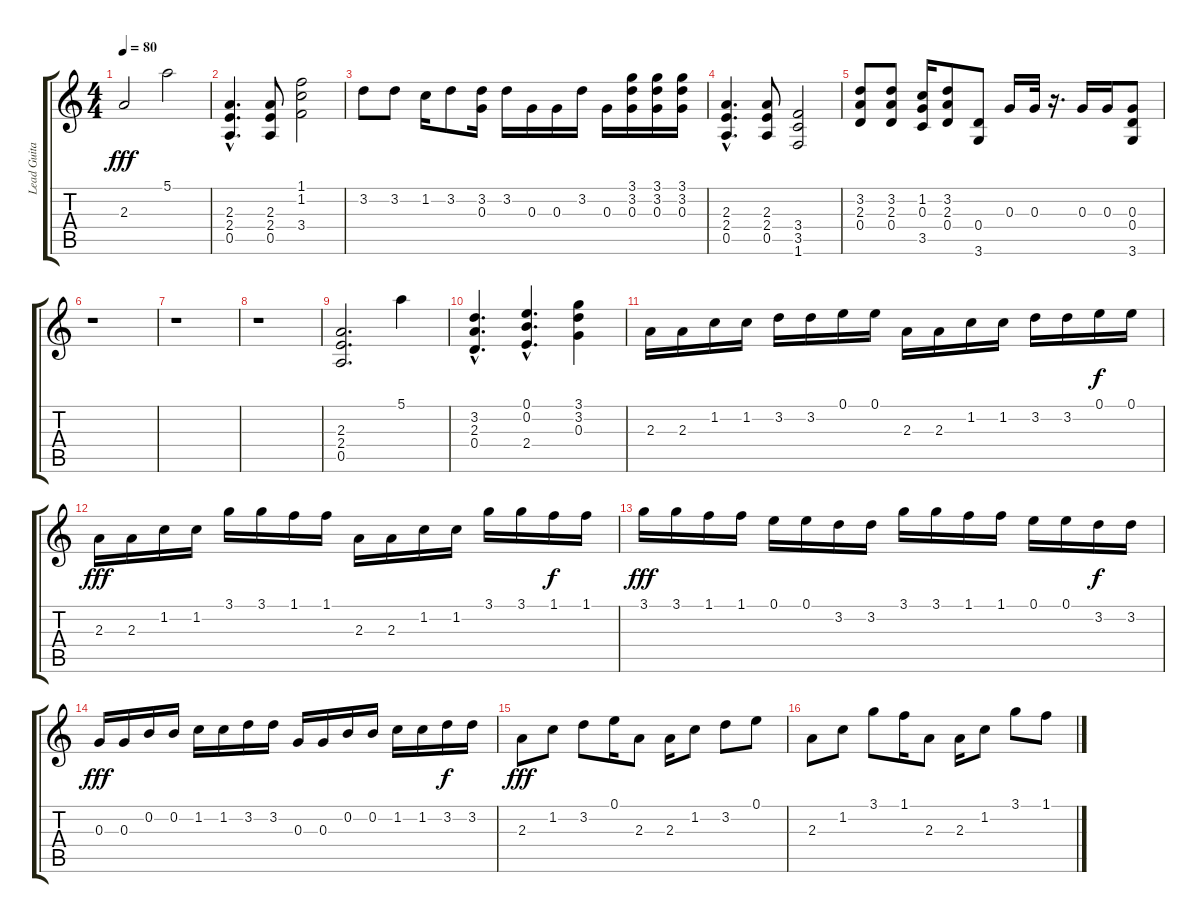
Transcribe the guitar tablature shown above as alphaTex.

\track ("Lead Guitar" "Lead Guita") {instrument distortionguitar}
\staff {score tabs}
\tuning (E4 B3 G3 D3 A2 E2) {hide}
\ts (4 4)
\tempo 80
\clef g2
\ks c
2.3.2{dy fff} 5.1.2 |
(2.3{hac} 2.4{hac} 0.5{hac}).4{d} (2.3 2.4 0.5).8 (1.1 1.2 3.4).2 |
3.2.8 3.2.8 1.2.16 3.2.8 (3.2 0.3).16 3.2.16 0.3.16 0.3.16 3.2.16 0.3.16 (3.1 3.2 0.3).16 (3.1 3.2 0.3).16 (3.1 3.2 0.3).16 |
(2.3{hac} 2.4{hac} 0.5{hac}).4{d} (2.3 2.4 0.5).8 (3.4 3.5 1.6).2 |
(3.2 2.3 0.4).8 (3.2 2.3 0.4).8 (1.2 0.3 3.5).16 (3.2 2.3 0.4).8 (0.4 3.6).8 0.3.16 0.3.32 r.16{d} 0.3.16 0.3.16 (0.3 0.4 3.6).8 |
r.1 |
r.1 |
r.1 |
(2.3 2.4 0.5).2{d} 5.1.4 |
(3.2{hac} 2.3{hac} 0.4{hac}).4{d} (0.1{hac} 0.2{hac} 2.4{hac}).4{d} (3.1 3.2 0.3).4 |
2.3.16{volume 11 instrument electricguitarmuted} 2.3.16 1.2.16 1.2.16 3.2.16 3.2.16 0.1.16 0.1.16 2.3.16 2.3.16 1.2.16 1.2.16 3.2.16 3.2.16 0.1.16{dy f} 0.1.16 |
2.3.16{dy fff} 2.3.16 1.2.16 1.2.16 3.1.16 3.1.16 1.1.16 1.1.16 2.3.16 2.3.16 1.2.16 1.2.16 3.1.16 3.1.16 1.1.16{dy f} 1.1.16 |
3.1.16{dy fff} 3.1.16 1.1.16 1.1.16 0.1.16 0.1.16 3.2.16 3.2.16 3.1.16 3.1.16 1.1.16 1.1.16 0.1.16 0.1.16 3.2.16{dy f} 3.2.16 |
0.3.16{dy fff} 0.3.16 0.2.16 0.2.16 1.2.16 1.2.16 3.2.16 3.2.16 0.3.16 0.3.16 0.2.16 0.2.16 1.2.16 1.2.16 3.2.16{dy f} 3.2.16 |
2.3.8{dy fff volume 16 instrument distortionguitar} 1.2.8 3.2.8 0.1.16 2.3.8 2.3.16 1.2.8 3.2.8 0.1.8 |
2.3.8 1.2.8 3.1.8 1.1.16 2.3.8 2.3.16 1.2.8 3.1.8 1.1.8
